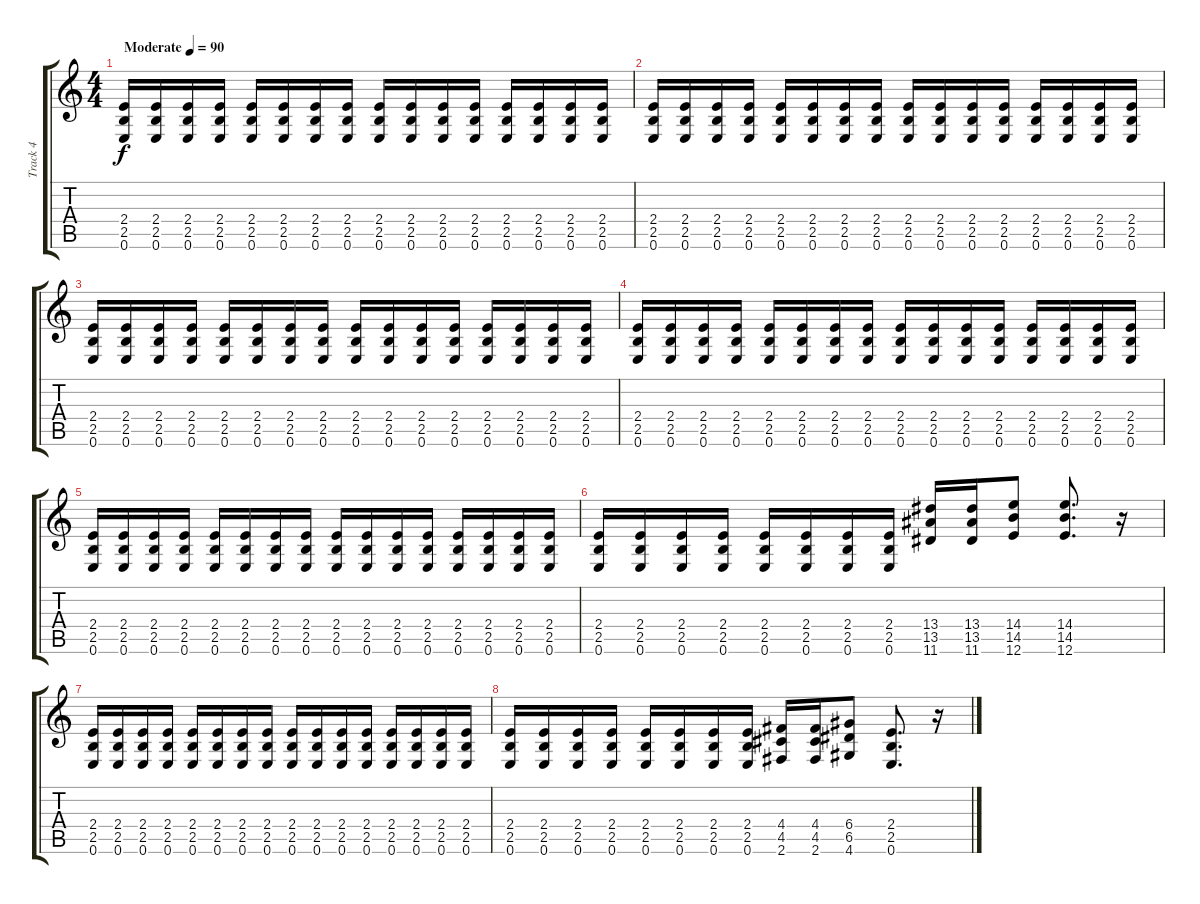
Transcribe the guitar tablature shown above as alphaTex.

\track ("Track 4" "Track 4") {instrument distortionguitar}
\staff {score tabs}
\tuning (E4 B3 G3 D3 A2 E2) {hide}
\ts (4 4)
\tempo (90 "Moderate")
\clef g2
\ks c
(2.4 2.5 0.6).16{dy f instrument distortionguitar} (2.4 2.5 0.6).16 (2.4 2.5 0.6).16 (2.4 2.5 0.6).16 (2.4 2.5 0.6).16 (2.4 2.5 0.6).16 (2.4 2.5 0.6).16 (2.4 2.5 0.6).16 (2.4 2.5 0.6).16 (2.4 2.5 0.6).16 (2.4 2.5 0.6).16 (2.4 2.5 0.6).16 (2.4 2.5 0.6).16 (2.4 2.5 0.6).16 (2.4 2.5 0.6).16 (2.4 2.5 0.6).16 |
(2.4 2.5 0.6).16 (2.4 2.5 0.6).16 (2.4 2.5 0.6).16 (2.4 2.5 0.6).16 (2.4 2.5 0.6).16 (2.4 2.5 0.6).16 (2.4 2.5 0.6).16 (2.4 2.5 0.6).16 (2.4 2.5 0.6).16 (2.4 2.5 0.6).16 (2.4 2.5 0.6).16 (2.4 2.5 0.6).16 (2.4 2.5 0.6).16 (2.4 2.5 0.6).16 (2.4 2.5 0.6).16 (2.4 2.5 0.6).16 |
(2.4 2.5 0.6).16 (2.4 2.5 0.6).16 (2.4 2.5 0.6).16 (2.4 2.5 0.6).16 (2.4 2.5 0.6).16 (2.4 2.5 0.6).16 (2.4 2.5 0.6).16 (2.4 2.5 0.6).16 (2.4 2.5 0.6).16 (2.4 2.5 0.6).16 (2.4 2.5 0.6).16 (2.4 2.5 0.6).16 (2.4 2.5 0.6).16 (2.4 2.5 0.6).16 (2.4 2.5 0.6).16 (2.4 2.5 0.6).16 |
(2.4 2.5 0.6).16 (2.4 2.5 0.6).16 (2.4 2.5 0.6).16 (2.4 2.5 0.6).16 (2.4 2.5 0.6).16 (2.4 2.5 0.6).16 (2.4 2.5 0.6).16 (2.4 2.5 0.6).16 (2.4 2.5 0.6).16 (2.4 2.5 0.6).16 (2.4 2.5 0.6).16 (2.4 2.5 0.6).16 (2.4 2.5 0.6).16 (2.4 2.5 0.6).16 (2.4 2.5 0.6).16 (2.4 2.5 0.6).16 |
(2.4 2.5 0.6).16 (2.4 2.5 0.6).16 (2.4 2.5 0.6).16 (2.4 2.5 0.6).16 (2.4 2.5 0.6).16 (2.4 2.5 0.6).16 (2.4 2.5 0.6).16 (2.4 2.5 0.6).16 (2.4 2.5 0.6).16 (2.4 2.5 0.6).16 (2.4 2.5 0.6).16 (2.4 2.5 0.6).16 (2.4 2.5 0.6).16 (2.4 2.5 0.6).16 (2.4 2.5 0.6).16 (2.4 2.5 0.6).16 |
(2.4 2.5 0.6).16 (2.4 2.5 0.6).16 (2.4 2.5 0.6).16 (2.4 2.5 0.6).16 (2.4 2.5 0.6).16 (2.4 2.5 0.6).16 (2.4 2.5 0.6).16 (2.4 2.5 0.6).16 (13.4 13.5 11.6).16 (13.4 13.5 11.6).16 (14.4 14.5 12.6).8 (14.4 14.5 12.6).8{d} r.16 |
(2.4 2.5 0.6).16 (2.4 2.5 0.6).16 (2.4 2.5 0.6).16 (2.4 2.5 0.6).16 (2.4 2.5 0.6).16 (2.4 2.5 0.6).16 (2.4 2.5 0.6).16 (2.4 2.5 0.6).16 (2.4 2.5 0.6).16 (2.4 2.5 0.6).16 (2.4 2.5 0.6).16 (2.4 2.5 0.6).16 (2.4 2.5 0.6).16 (2.4 2.5 0.6).16 (2.4 2.5 0.6).16 (2.4 2.5 0.6).16 |
(2.4 2.5 0.6).16 (2.4 2.5 0.6).16 (2.4 2.5 0.6).16 (2.4 2.5 0.6).16 (2.4 2.5 0.6).16 (2.4 2.5 0.6).16 (2.4 2.5 0.6).16 (2.4 2.5 0.6).16 (4.4 4.5 2.6).16 (4.4 4.5 2.6).16 (6.4 6.5 4.6).8 (2.4 2.5 0.6).8{d} r.16
